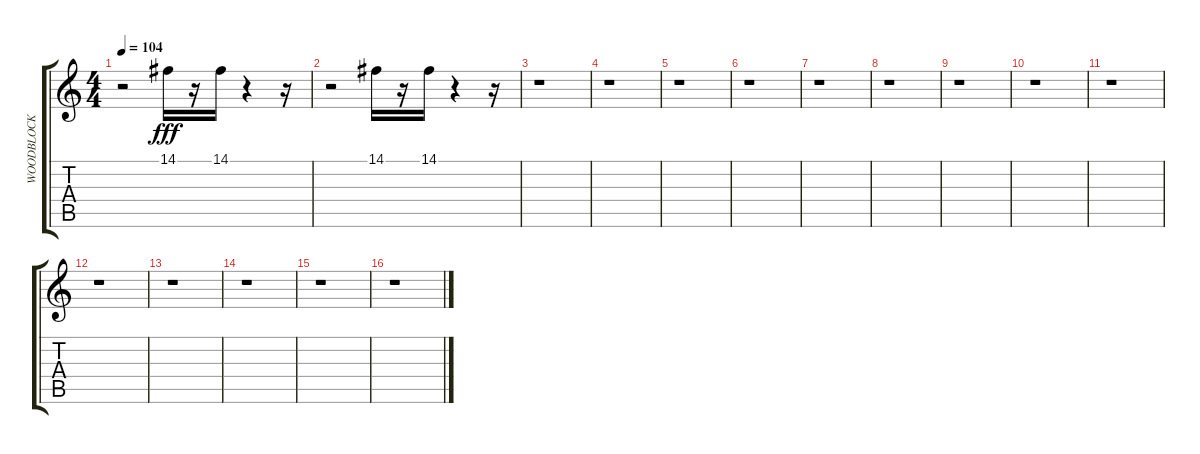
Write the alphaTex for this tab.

\track ("WOODBLOCK" "WOODBLOCK") {instrument woodblock}
\staff {score tabs}
\tuning (E4 B3 G3 D3 A2 E2) {hide}
\ts (4 4)
\tempo 104
\clef g2
\ks c
r.2{dy fff} 14.1.16 r.16 14.1.16 r.4 r.16 |
r.2 14.1.16 r.16 14.1.16 r.4 r.16 |
r.1 |
r.1 |
r.1 |
r.1 |
r.1 |
r.1 |
r.1 |
r.1 |
r.1 |
r.1 |
r.1 |
r.1 |
r.1 |
r.1
